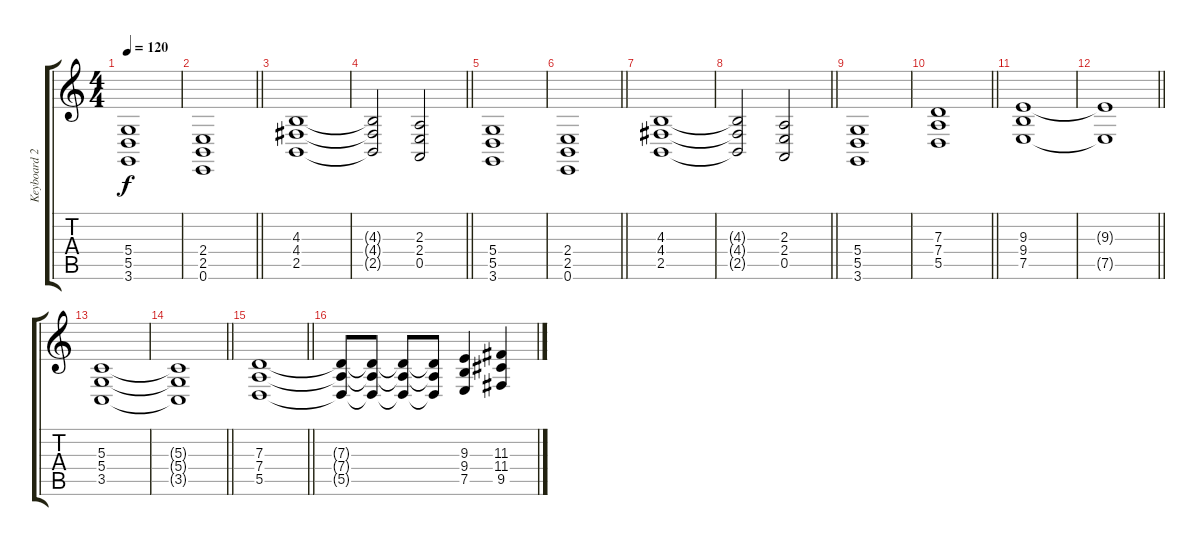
\track ("Keyboard 2" "Keyboard 2") {instrument pad2warm}
\staff {score tabs}
\tuning (E4 B3 G3 D3 A2 E2) {hide}
\ts (4 4)
\tempo 120
\clef g2
\ks c
(5.4 5.5 3.6).1{dy f} |
\barLineRight lightlight
(2.4 2.5 0.6).1 |
(4.3 4.4 2.5).1 |
\barLineRight lightlight
(4.3{t} 4.4{t} 2.5{t}).2 (2.3 2.4 0.5).2 |
(5.4 5.5 3.6).1 |
\barLineRight lightlight
(2.4 2.5 0.6).1 |
(4.3 4.4 2.5).1 |
\barLineRight lightlight
(4.3{t} 4.4{t} 2.5{t}).2 (2.3 2.4 0.5).2 |
(5.4 5.5 3.6).1 |
\barLineRight lightlight
(7.3 7.4 5.5).1 |
(9.3 9.4 7.5).1 |
\barLineRight lightlight
(9.3{t} 7.5{t}).1 |
(5.3 5.4 3.5).1 |
\barLineRight lightlight
(5.3{t} 5.4{t} 3.5{t}).1 |
\barLineRight lightlight
(7.3 7.4 5.5).1 |
(7.3{t} 7.4{t} 5.5{t}).8 (7.3{t} 7.4{t} 5.5{t}).8 (7.3{t} 7.4{t} 5.5{t}).8 (7.3{t} 7.4{t} 5.5{t}).8 (9.3 9.4 7.5).4 (11.3 11.4 9.5).4
